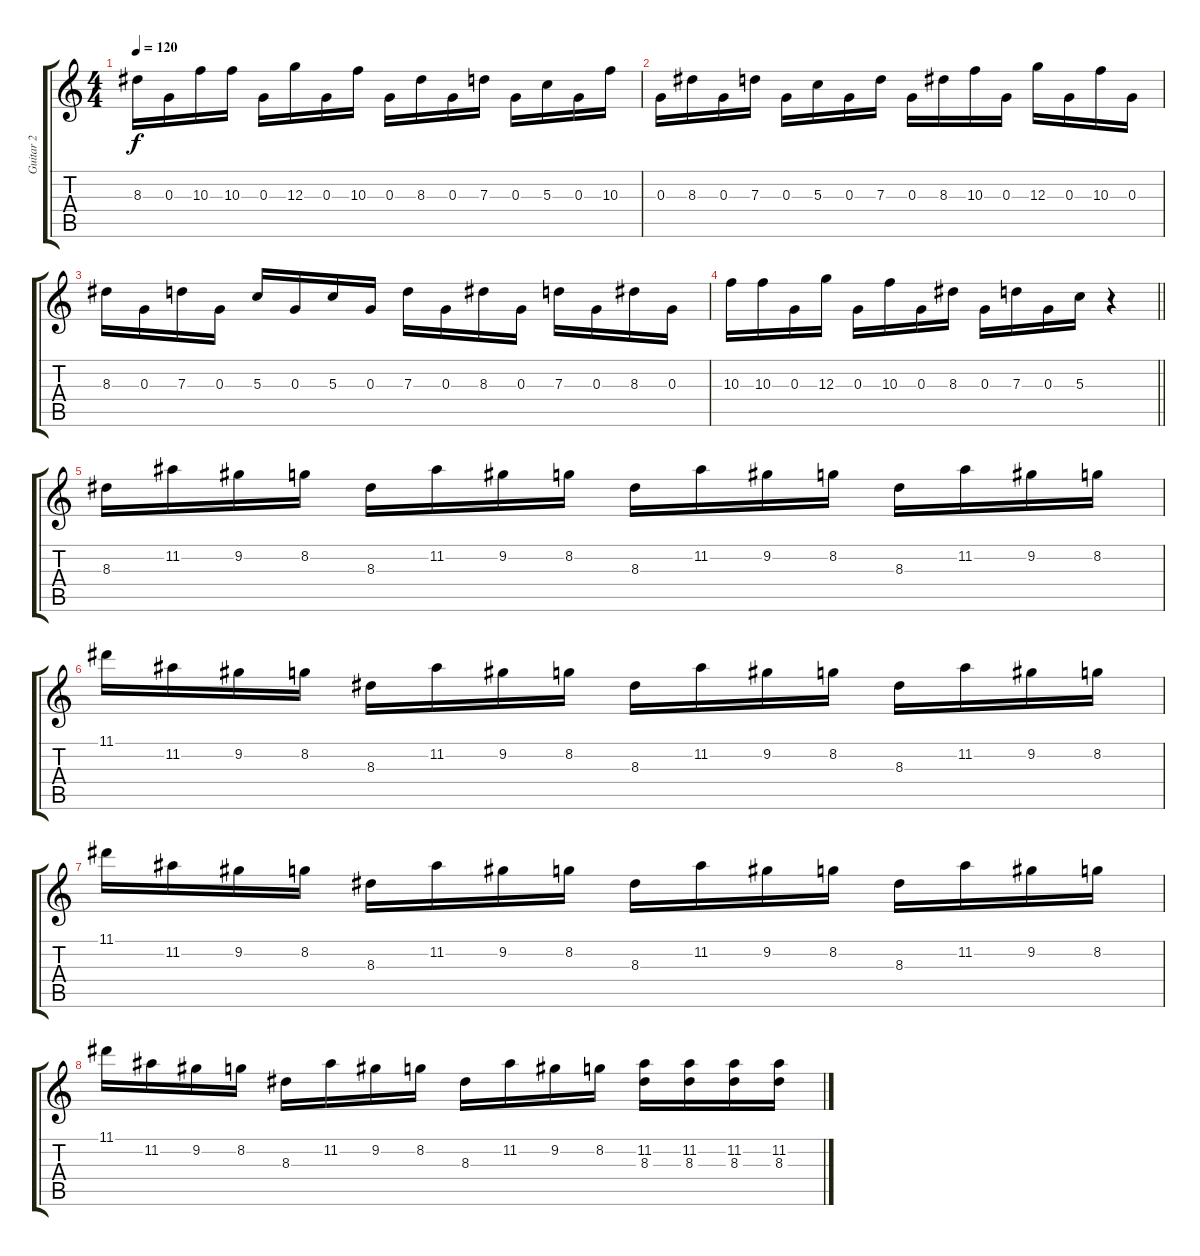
\track ("Guitar 2" "Guitar 2") {instrument overdrivenguitar}
\staff {score tabs}
\tuning (E4 B3 G3 D3 A2 D2) {hide}
\ts (4 4)
\tempo 120
\clef g2
\ks c
8.3.16{dy f} 0.3.16 10.3.16 10.3.16 0.3.16 12.3.16 0.3.16 10.3.16 0.3.16 8.3.16 0.3.16 7.3.16 0.3.16 5.3.16 0.3.16 10.3.16 |
0.3.16 8.3.16 0.3.16 7.3.16 0.3.16 5.3.16 0.3.16 7.3.16 0.3.16 8.3.16 10.3.16 0.3.16 12.3.16 0.3.16 10.3.16 0.3.16 |
8.3.16 0.3.16 7.3.16 0.3.16 5.3.16 0.3.16 5.3.16 0.3.16 7.3.16 0.3.16 8.3.16 0.3.16 7.3.16 0.3.16 8.3.16 0.3.16 |
\barLineRight lightlight
10.3.16 10.3.16 0.3.16 12.3.16 0.3.16 10.3.16 0.3.16 8.3.16 0.3.16 7.3.16 0.3.16 5.3.16 r.4 |
8.3.16 11.2.16 9.2.16 8.2.16 8.3.16 11.2.16 9.2.16 8.2.16 8.3.16 11.2.16 9.2.16 8.2.16 8.3.16 11.2.16 9.2.16 8.2.16 |
11.1.16 11.2.16 9.2.16 8.2.16 8.3.16 11.2.16 9.2.16 8.2.16 8.3.16 11.2.16 9.2.16 8.2.16 8.3.16 11.2.16 9.2.16 8.2.16 |
11.1.16 11.2.16 9.2.16 8.2.16 8.3.16 11.2.16 9.2.16 8.2.16 8.3.16 11.2.16 9.2.16 8.2.16 8.3.16 11.2.16 9.2.16 8.2.16 |
11.1.16 11.2.16 9.2.16 8.2.16 8.3.16 11.2.16 9.2.16 8.2.16 8.3.16 11.2.16 9.2.16 8.2.16 (11.2 8.3).16 (11.2 8.3).16 (11.2 8.3).16 (11.2 8.3).16
